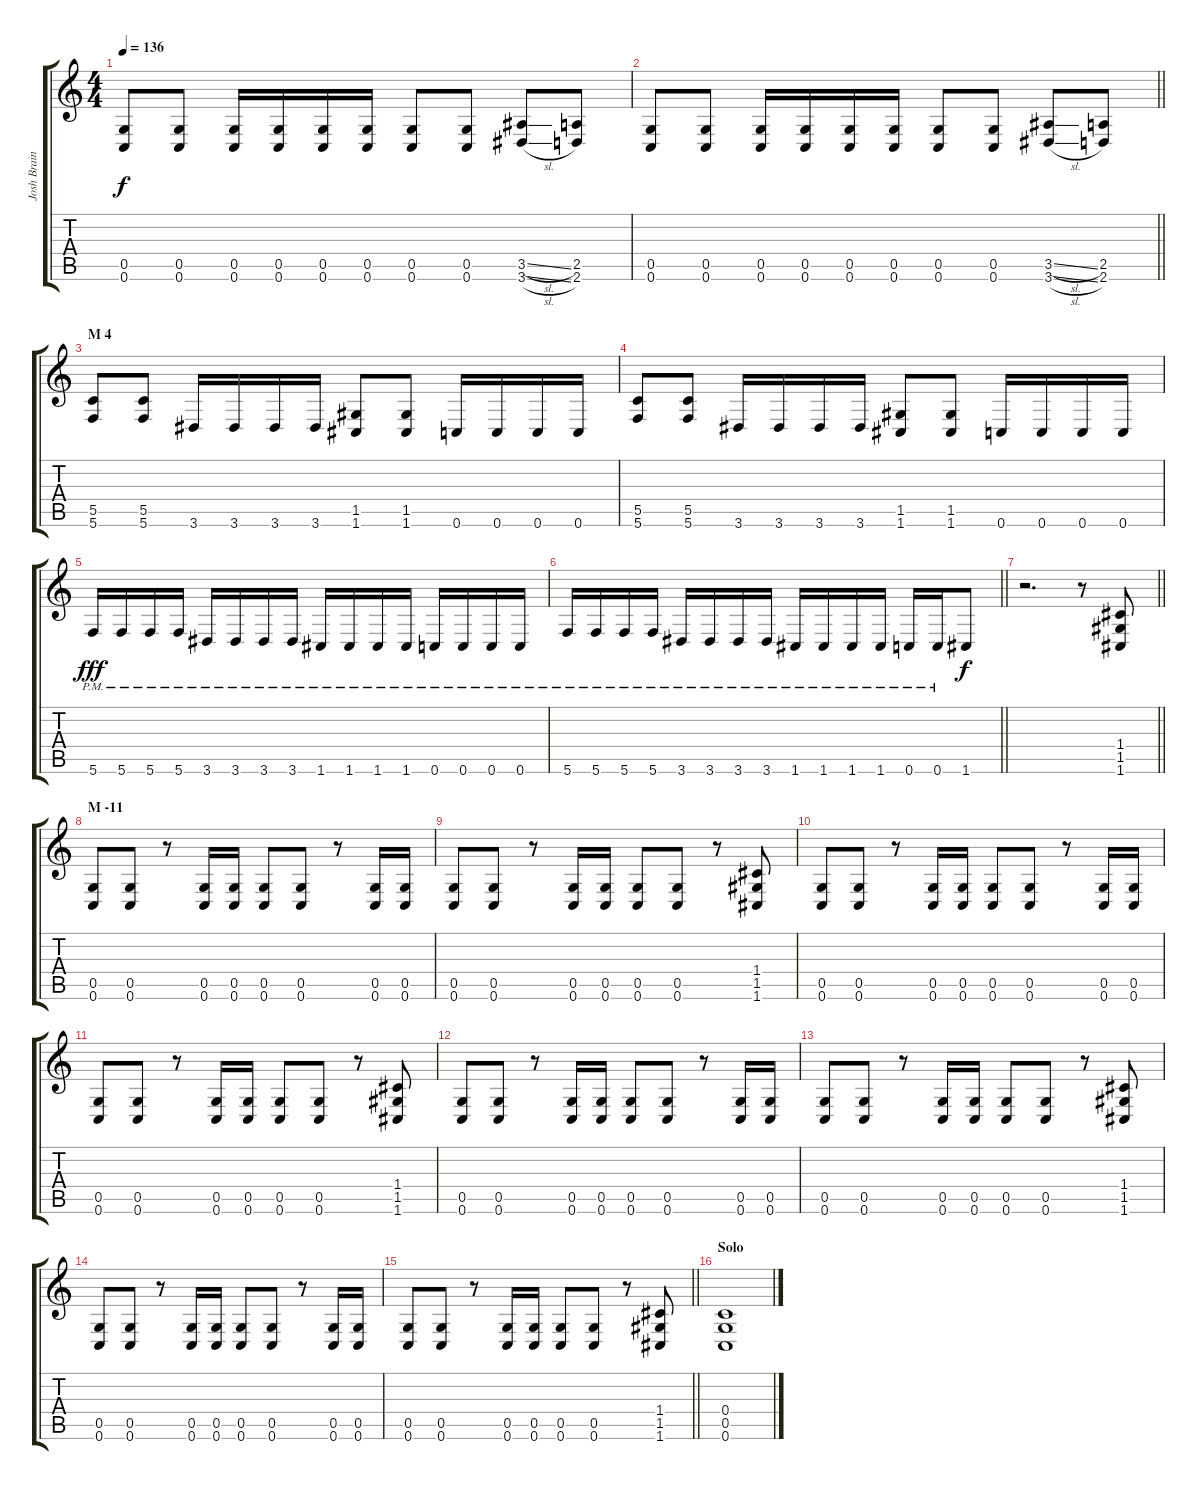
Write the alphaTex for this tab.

\track ("Josh Brainard" "Josh Brain") {instrument distortionguitar}
\staff {score tabs}
\tuning (D4 A3 F3 C3 G2 C2) {hide}
\ts (4 4)
\tempo 136
\clef g2
\ks c
(0.5 0.6).8{dy f} (0.5 0.6).8 (0.5 0.6).16 (0.5 0.6).16 (0.5 0.6).16 (0.5 0.6).16 (0.5 0.6).8 (0.5 0.6).8 (3.5{sl} 3.6{sl}).8 (2.5 2.6).8 |
\barLineRight lightlight
(0.5 0.6).8 (0.5 0.6).8 (0.5 0.6).16 (0.5 0.6).16 (0.5 0.6).16 (0.5 0.6).16 (0.5 0.6).8 (0.5 0.6).8 (3.5{sl} 3.6{sl}).8 (2.5 2.6).8 |
\section ("" "M 4")
(5.5 5.6).8 (5.5 5.6).8 3.6.16 3.6.16 3.6.16 3.6.16 (1.5 1.6).8 (1.5 1.6).8 0.6.16 0.6.16 0.6.16 0.6.16 |
(5.5 5.6).8 (5.5 5.6).8 3.6.16 3.6.16 3.6.16 3.6.16 (1.5 1.6).8 (1.5 1.6).8 0.6.16 0.6.16 0.6.16 0.6.16 |
5.6{pm}.16{dy fff} 5.6{pm}.16 5.6{pm}.16 5.6{pm}.16 3.6{pm}.16 3.6{pm}.16 3.6{pm}.16 3.6{pm}.16 1.6{pm}.16 1.6{pm}.16 1.6{pm}.16 1.6{pm}.16 0.6{pm}.16 0.6{pm}.16 0.6{pm}.16 0.6{pm}.16 |
\barLineRight lightlight
5.6{pm}.16 5.6{pm}.16 5.6{pm}.16 5.6{pm}.16 3.6{pm}.16 3.6{pm}.16 3.6{pm}.16 3.6{pm}.16 1.6{pm}.16 1.6{pm}.16 1.6{pm}.16 1.6{pm}.16 0.6{pm}.16 0.6{pm}.16 1.6.8{dy f} |
\barLineRight lightlight
r.2{d} r.8 (1.4 1.5 1.6).8 |
\section ("" "M -11")
(0.5 0.6).8 (0.5 0.6).8 r.8 (0.5 0.6).16 (0.5 0.6).16 (0.5 0.6).8 (0.5 0.6).8 r.8 (0.5 0.6).16 (0.5 0.6).16 |
(0.5 0.6).8 (0.5 0.6).8 r.8 (0.5 0.6).16 (0.5 0.6).16 (0.5 0.6).8 (0.5 0.6).8 r.8 (1.4 1.5 1.6).8 |
(0.5 0.6).8 (0.5 0.6).8 r.8 (0.5 0.6).16 (0.5 0.6).16 (0.5 0.6).8 (0.5 0.6).8 r.8 (0.5 0.6).16 (0.5 0.6).16 |
(0.5 0.6).8 (0.5 0.6).8 r.8 (0.5 0.6).16 (0.5 0.6).16 (0.5 0.6).8 (0.5 0.6).8 r.8 (1.4 1.5 1.6).8 |
(0.5 0.6).8 (0.5 0.6).8 r.8 (0.5 0.6).16 (0.5 0.6).16 (0.5 0.6).8 (0.5 0.6).8 r.8 (0.5 0.6).16 (0.5 0.6).16 |
(0.5 0.6).8 (0.5 0.6).8 r.8 (0.5 0.6).16 (0.5 0.6).16 (0.5 0.6).8 (0.5 0.6).8 r.8 (1.4 1.5 1.6).8 |
(0.5 0.6).8 (0.5 0.6).8 r.8 (0.5 0.6).16 (0.5 0.6).16 (0.5 0.6).8 (0.5 0.6).8 r.8 (0.5 0.6).16 (0.5 0.6).16 |
\barLineRight lightlight
(0.5 0.6).8 (0.5 0.6).8 r.8 (0.5 0.6).16 (0.5 0.6).16 (0.5 0.6).8 (0.5 0.6).8 r.8 (1.4 1.5 1.6).8 |
\section ("" "Solo")
(0.4 0.5 0.6).1
